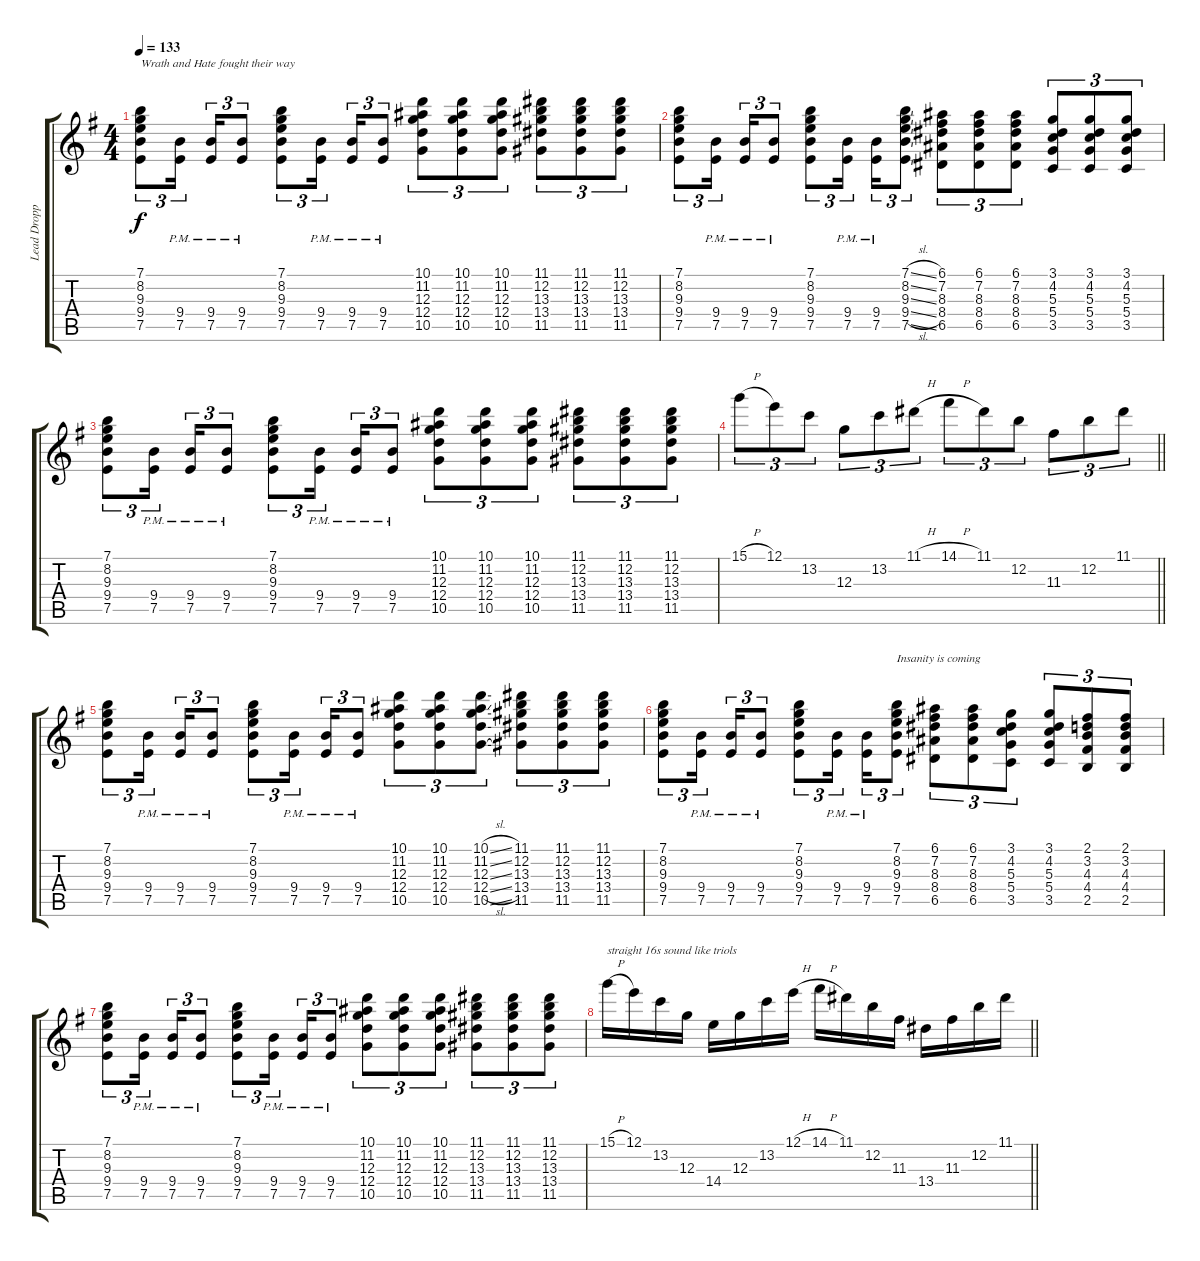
\track ("Lead Dropped D " "Lead Dropp") {instrument distortionguitar}
\staff {score tabs}
\tuning (E4 B3 G3 D3 A2 D2) {hide}
\ts (4 4)
\section ("" "")
\tempo 133
\clef g2
\ks eminor
(7.1 8.2 9.3 9.4 7.5).8{tu (3 2) txt "Wrath and Hate fought their way" dy f} (9.4{pm} 7.5{pm}).16{tu (3 2) beam splitsecondary} (9.4{pm} 7.5{pm}).16{tu (3 2)} (9.4{pm} 7.5{pm}).8{tu (3 2)} (7.1 8.2 9.3 9.4 7.5).8{tu (3 2)} (9.4{pm} 7.5{pm}).16{tu (3 2) beam splitsecondary} (9.4{pm} 7.5{pm}).16{tu (3 2)} (9.4{pm} 7.5{pm}).8{tu (3 2)} (10.1 11.2 12.3 12.4 10.5).8{tu (3 2)} (10.1 11.2 12.3 12.4 10.5).8{tu (3 2)} (10.1 11.2 12.3 12.4 10.5).8{tu (3 2)} (11.1 12.2 13.3 13.4 11.5).8{tu (3 2)} (11.1 12.2 13.3 13.4 11.5).8{tu (3 2)} (11.1 12.2 13.3 13.4 11.5).8{tu (3 2)} |
(7.1 8.2 9.3 9.4 7.5).8{tu (3 2)} (9.4{pm} 7.5{pm}).16{tu (3 2) beam splitsecondary} (9.4{pm} 7.5{pm}).16{tu (3 2)} (9.4{pm} 7.5{pm}).8{tu (3 2)} (7.1 8.2 9.3 9.4 7.5).8{tu (3 2)} (9.4{pm} 7.5{pm}).16{tu (3 2) beam splitsecondary} (9.4{pm} 7.5{pm}).16{tu (3 2)} (7.1{sl} 8.2{sl} 9.3{sl} 9.4{sl} 7.5{sl}).8{tu (3 2)} (6.1 7.2 8.3 8.4 6.5).8{tu (3 2)} (6.1 7.2 8.3 8.4 6.5).8{tu (3 2)} (6.1 7.2 8.3 8.4 6.5).8{tu (3 2)} (3.1 4.2 5.3 5.4 3.5).8{tu (3 2)} (3.1 4.2 5.3 5.4 3.5).8{tu (3 2)} (3.1 4.2 5.3 5.4 3.5).8{tu (3 2)} |
(7.1 8.2 9.3 9.4 7.5).8{tu (3 2)} (9.4{pm} 7.5{pm}).16{tu (3 2) beam splitsecondary} (9.4{pm} 7.5{pm}).16{tu (3 2)} (9.4{pm} 7.5{pm}).8{tu (3 2)} (7.1 8.2 9.3 9.4 7.5).8{tu (3 2)} (9.4{pm} 7.5{pm}).16{tu (3 2) beam splitsecondary} (9.4{pm} 7.5{pm}).16{tu (3 2)} (9.4{pm} 7.5{pm}).8{tu (3 2)} (10.1 11.2 12.3 12.4 10.5).8{tu (3 2)} (10.1 11.2 12.3 12.4 10.5).8{tu (3 2)} (10.1 11.2 12.3 12.4 10.5).8{tu (3 2)} (11.1 12.2 13.3 13.4 11.5).8{tu (3 2)} (11.1 12.2 13.3 13.4 11.5).8{tu (3 2)} (11.1 12.2 13.3 13.4 11.5).8{tu (3 2)} |
\barLineRight lightlight
15.1{h}.8{tu (3 2)} 12.1.8{tu (3 2)} 13.2.8{tu (3 2)} 12.3.8{tu (3 2)} 13.2.8{tu (3 2)} 11.1{h}.8{tu (3 2)} 14.1{h}.8{tu (3 2)} 11.1.8{tu (3 2)} 12.2.8{tu (3 2)} 11.3.8{tu (3 2)} 12.2.8{tu (3 2)} 11.1.8{tu (3 2)} |
(7.1 8.2 9.3 9.4 7.5).8{tu (3 2)} (9.4{pm} 7.5{pm}).16{tu (3 2) beam splitsecondary} (9.4{pm} 7.5{pm}).16{tu (3 2)} (9.4{pm} 7.5{pm}).8{tu (3 2)} (7.1 8.2 9.3 9.4 7.5).8{tu (3 2)} (9.4{pm} 7.5{pm}).16{tu (3 2) beam splitsecondary} (9.4{pm} 7.5{pm}).16{tu (3 2)} (9.4{pm} 7.5{pm}).8{tu (3 2)} (10.1 11.2 12.3 12.4 10.5).8{tu (3 2)} (10.1 11.2 12.3 12.4 10.5).8{tu (3 2)} (10.1{sl} 11.2{sl} 12.3{sl} 12.4{sl} 10.5{sl}).8{tu (3 2)} (11.1 12.2 13.3 13.4 11.5).8{tu (3 2)} (11.1 12.2 13.3 13.4 11.5).8{tu (3 2)} (11.1 12.2 13.3 13.4 11.5).8{tu (3 2)} |
(7.1 8.2 9.3 9.4 7.5).8{tu (3 2)} (9.4{pm} 7.5{pm}).16{tu (3 2) beam splitsecondary} (9.4{pm} 7.5{pm}).16{tu (3 2)} (9.4{pm} 7.5{pm}).8{tu (3 2)} (7.1 8.2 9.3 9.4 7.5).8{tu (3 2)} (9.4{pm} 7.5{pm}).16{tu (3 2) beam splitsecondary} (9.4{pm} 7.5{pm}).16{tu (3 2)} (7.1 8.2 9.3 9.4 7.5).8{tu (3 2) txt "Insanity is coming"} (6.1 7.2 8.3 8.4 6.5).8{tu (3 2)} (6.1 7.2 8.3 8.4 6.5).8{tu (3 2)} (3.1 4.2 5.3 5.4 3.5).8{tu (3 2)} (3.1 4.2 5.3 5.4 3.5).8{tu (3 2)} (2.1 3.2 4.3 4.4 2.5).8{tu (3 2)} (2.1 3.2 4.3 4.4 2.5).8{tu (3 2)} |
(7.1 8.2 9.3 9.4 7.5).8{tu (3 2)} (9.4{pm} 7.5{pm}).16{tu (3 2) beam splitsecondary} (9.4{pm} 7.5{pm}).16{tu (3 2)} (9.4{pm} 7.5{pm}).8{tu (3 2)} (7.1 8.2 9.3 9.4 7.5).8{tu (3 2)} (9.4{pm} 7.5{pm}).16{tu (3 2) beam splitsecondary} (9.4{pm} 7.5{pm}).16{tu (3 2)} (9.4{pm} 7.5{pm}).8{tu (3 2)} (10.1 11.2 12.3 12.4 10.5).8{tu (3 2)} (10.1 11.2 12.3 12.4 10.5).8{tu (3 2)} (10.1 11.2 12.3 12.4 10.5).8{tu (3 2)} (11.1 12.2 13.3 13.4 11.5).8{tu (3 2)} (11.1 12.2 13.3 13.4 11.5).8{tu (3 2)} (11.1 12.2 13.3 13.4 11.5).8{tu (3 2)} |
\barLineRight lightlight
15.1{h}.16{txt "straight 16s sound like triols"} 12.1.16 13.2.16 12.3.16 14.4.16 12.3.16 13.2.16 12.1{h}.16 14.1{h}.16 11.1.16 12.2.16 11.3.16 13.4.16 11.3.16 12.2.16 11.1.16
